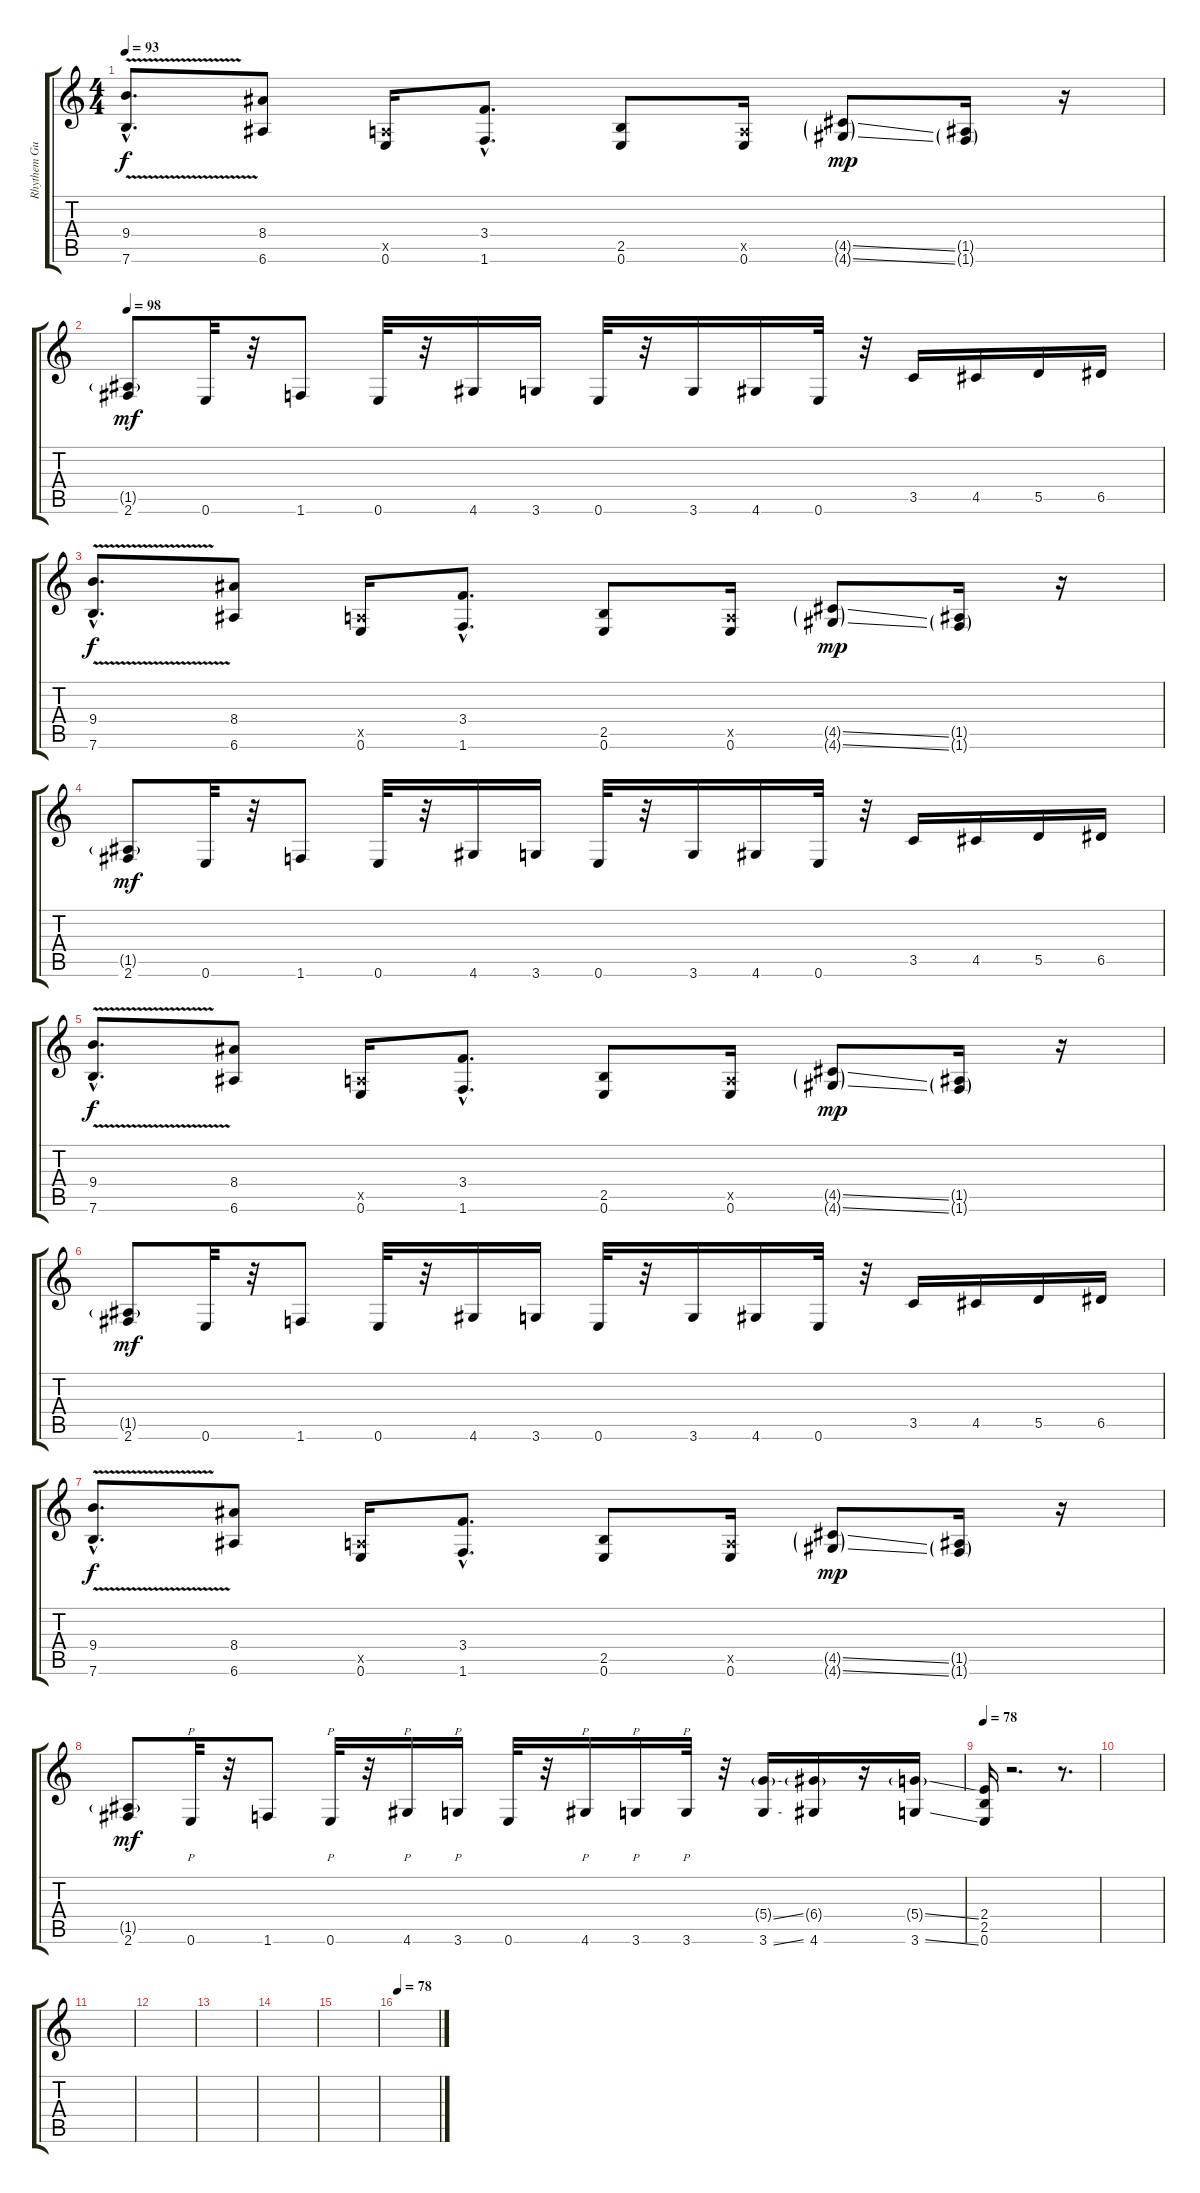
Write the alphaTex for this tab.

\track ("Rhythem Guitar" "Rhythem Gu") {instrument overdrivenguitar}
\staff {score tabs}
\tuning (E4 B3 G3 D3 A2 E2) {hide}
\ts (4 4)
\tempo 93
\clef g2
\ks c
(9.4{v hac} 7.6{v hac}).8{d dy f} (8.4 6.6).8 (0.5{x} 0.6).16 (3.4{hac} 1.6{hac}).8{d} (2.5 0.6).8 (0.5{x} 0.6).16 (4.5{ss g} 4.6{ss g}).8{dy mp} (1.5{g} 1.6{g}).16 r.16 |
\tempo 98
(1.5{g} 2.6).8{dy mf instrument overdrivenguitar} 0.6.32 r.32 1.6.8 0.6.32 r.32 4.6.16 3.6.16 0.6.32 r.32 3.6.16 4.6.16 0.6.32 r.32 3.5.16 4.5.16 5.5.16 6.5.16 |
(9.4{v hac} 7.6{v hac}).8{d dy f} (8.4 6.6).8 (0.5{x} 0.6).16 (3.4{hac} 1.6{hac}).8{d} (2.5 0.6).8 (0.5{x} 0.6).16 (4.5{ss g} 4.6{ss g}).8{dy mp} (1.5{g} 1.6{g}).16 r.16 |
(1.5{g} 2.6).8{dy mf instrument overdrivenguitar} 0.6.32 r.32 1.6.8 0.6.32 r.32 4.6.16 3.6.16 0.6.32 r.32 3.6.16 4.6.16 0.6.32 r.32 3.5.16 4.5.16 5.5.16 6.5.16 |
(9.4{v hac} 7.6{v hac}).8{d dy f} (8.4 6.6).8 (0.5{x} 0.6).16 (3.4{hac} 1.6{hac}).8{d} (2.5 0.6).8 (0.5{x} 0.6).16 (4.5{ss g} 4.6{ss g}).8{dy mp} (1.5{g} 1.6{g}).16 r.16 |
(1.5{g} 2.6).8{dy mf instrument overdrivenguitar} 0.6.32 r.32 1.6.8 0.6.32 r.32 4.6.16 3.6.16 0.6.32 r.32 3.6.16 4.6.16 0.6.32 r.32 3.5.16 4.5.16 5.5.16 6.5.16 |
(9.4{v hac} 7.6{v hac}).8{d dy f} (8.4 6.6).8 (0.5{x} 0.6).16 (3.4{hac} 1.6{hac}).8{d} (2.5 0.6).8 (0.5{x} 0.6).16 (4.5{ss g} 4.6{ss g}).8{dy mp} (1.5{g} 1.6{g}).16 r.16 |
(1.5{g} 2.6).8{dy mf instrument overdrivenguitar} 0.6.32{p} r.32 1.6.8 0.6.32{p} r.32 4.6.16{p} 3.6.16{p} 0.6.32 r.32 4.6.16{p} 3.6.16{p} 3.6.32{p} r.32 (5.4{ss g} 3.6{ss}).16 (6.4{g} 4.6).16 r.16 (5.4{ss g} 3.6{ss}).16 |
\tempo 78
(2.4 2.5 0.6).16 r.2{d} r.8{d} |
|
|
|
|
|
|
\tempo 78
